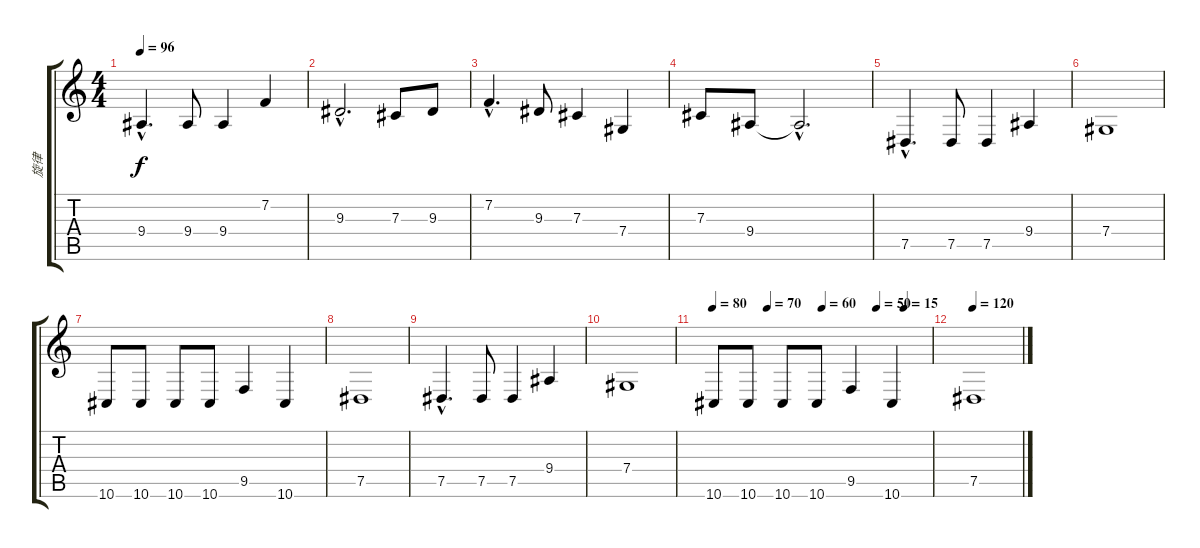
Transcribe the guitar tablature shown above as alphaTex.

\track ("旋律" "旋律") {instrument violin}
\staff {score tabs}
\tuning (Eb4 Bb3 Gb3 Db3 Ab2 Eb2) {hide}
\ts (4 4)
\tempo 96
\clef g2
\ks c
9.4{hac}.4{d dy f} 9.4.8 9.4.4 7.2.4 |
9.3{hac}.2{d} 7.3.8 9.3.8 |
7.2{hac}.4{d} 9.3.8 7.3.4 7.4.4 |
7.3.8 9.4.8 9.4{hac t}.2{d} |
7.5{hac}.4{d} 7.5.8 7.5.4 9.4.4 |
7.4.1 |
10.6.8 10.6.8 10.6.8 10.6.8 9.5.4 10.6.4 |
7.5.1 |
7.5{hac}.4{d} 7.5.8 7.5.4 9.4.4 |
7.4.1 |
\tempo 80
\tempo (70 0.25)
\tempo (60 0.5)
\tempo (50 0.75)
\tempo (15 0.875)
10.6.8 10.6.8 10.6.8 10.6.8 9.5.4 10.6.4 |
\tempo 120
7.5.1
